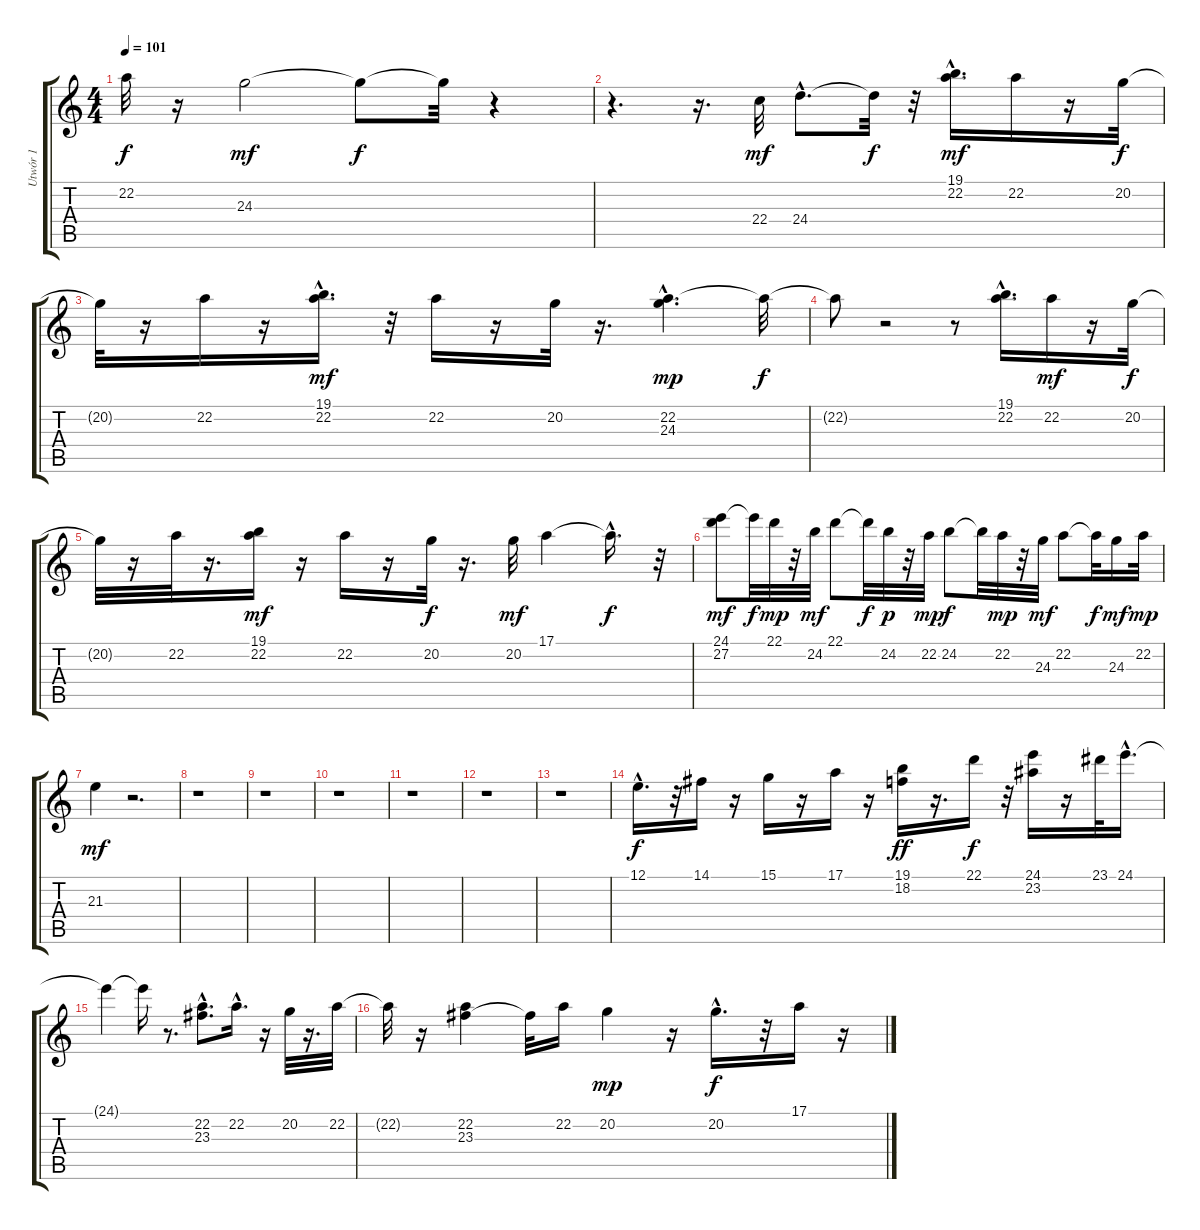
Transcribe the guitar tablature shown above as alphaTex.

\track ("Utwór 1" "Utwór 1") {instrument lead3calliope}
\staff {score tabs}
\tuning (E4 B3 G3 D3 A2 E2) {hide}
\ts (4 4)
\tempo 101
\clef g2
\ks c
22.2{t}.32{dy f} r.16 24.3.2{dy mf} 24.3{t}.8{dy f} 24.3{t}.32 r.4 |
r.4{d} r.16{d} 22.4.32{dy mf} 24.4{hac}.8{d} 24.4{t}.32{dy f} r.32 (19.1{hac} 22.2).16{d dy mf} 22.2.16 r.16 20.2.32{dy f} |
20.2{t}.32 r.16 22.2.16 r.16 (19.1{hac} 22.2).16{d dy mf} r.32 22.2.16 r.16 20.2.32 r.16{d} (22.2{hac} 24.3).4{d dy mp} 22.2{t}.32{dy f} |
22.2{t}.8 r.2 r.8 (19.1{hac} 22.2).16{d} 22.2.16{dy mf} r.16 20.2.32{dy f} |
20.2{t}.32 r.16 22.2.32 r.16{d} (19.1 22.2).16{dy mf} r.16 22.2.16 r.16 20.2.32{dy f} r.16{d} 20.2.32{dy mf} 17.1.4 17.1{hac t}.16{d dy f} r.32 |
(24.1 27.2).8{dy mf} 24.1{t}.32{dy f} 22.1.32{dy mp} r.32 24.2.32{dy mf} 22.1.8 22.1{t}.32{dy f} 24.2.32{dy p} r.32 22.2.32{dy mp} 24.2.8{dy f} 24.2{t}.32 22.2.32{dy mp} r.32 24.3.32{dy mf} 22.2.8 22.2{t}.32{dy f} 24.3.16{dy mf} 22.2.32{dy mp} |
21.3.4{dy mf} r.2{d} |
r.1 |
r.1 |
r.1 |
r.1 |
r.1 |
r.1 |
12.1{hac}.16{d dy f} r.32 14.1.16 r.16 15.1.16 r.16 17.1.16 r.16 (19.1 18.2).16{dy ff} r.16{d} 22.1.16{dy f} r.32 (24.1 23.2).16 r.16 23.1.32 24.1{hac}.16{d} |
24.1{t}.4 24.1{t}.16 r.8{d} (22.2 23.3{hac}).8{d} 22.2{hac}.16{d} r.16 20.2.32 r.16{d} 22.2.32 |
22.2{t}.32 r.16 (22.2 23.3).4 23.3{t}.32 22.2.16 20.2.4{dy mp} r.16 20.2{hac}.16{d dy f} r.32 17.1.16 r.16
